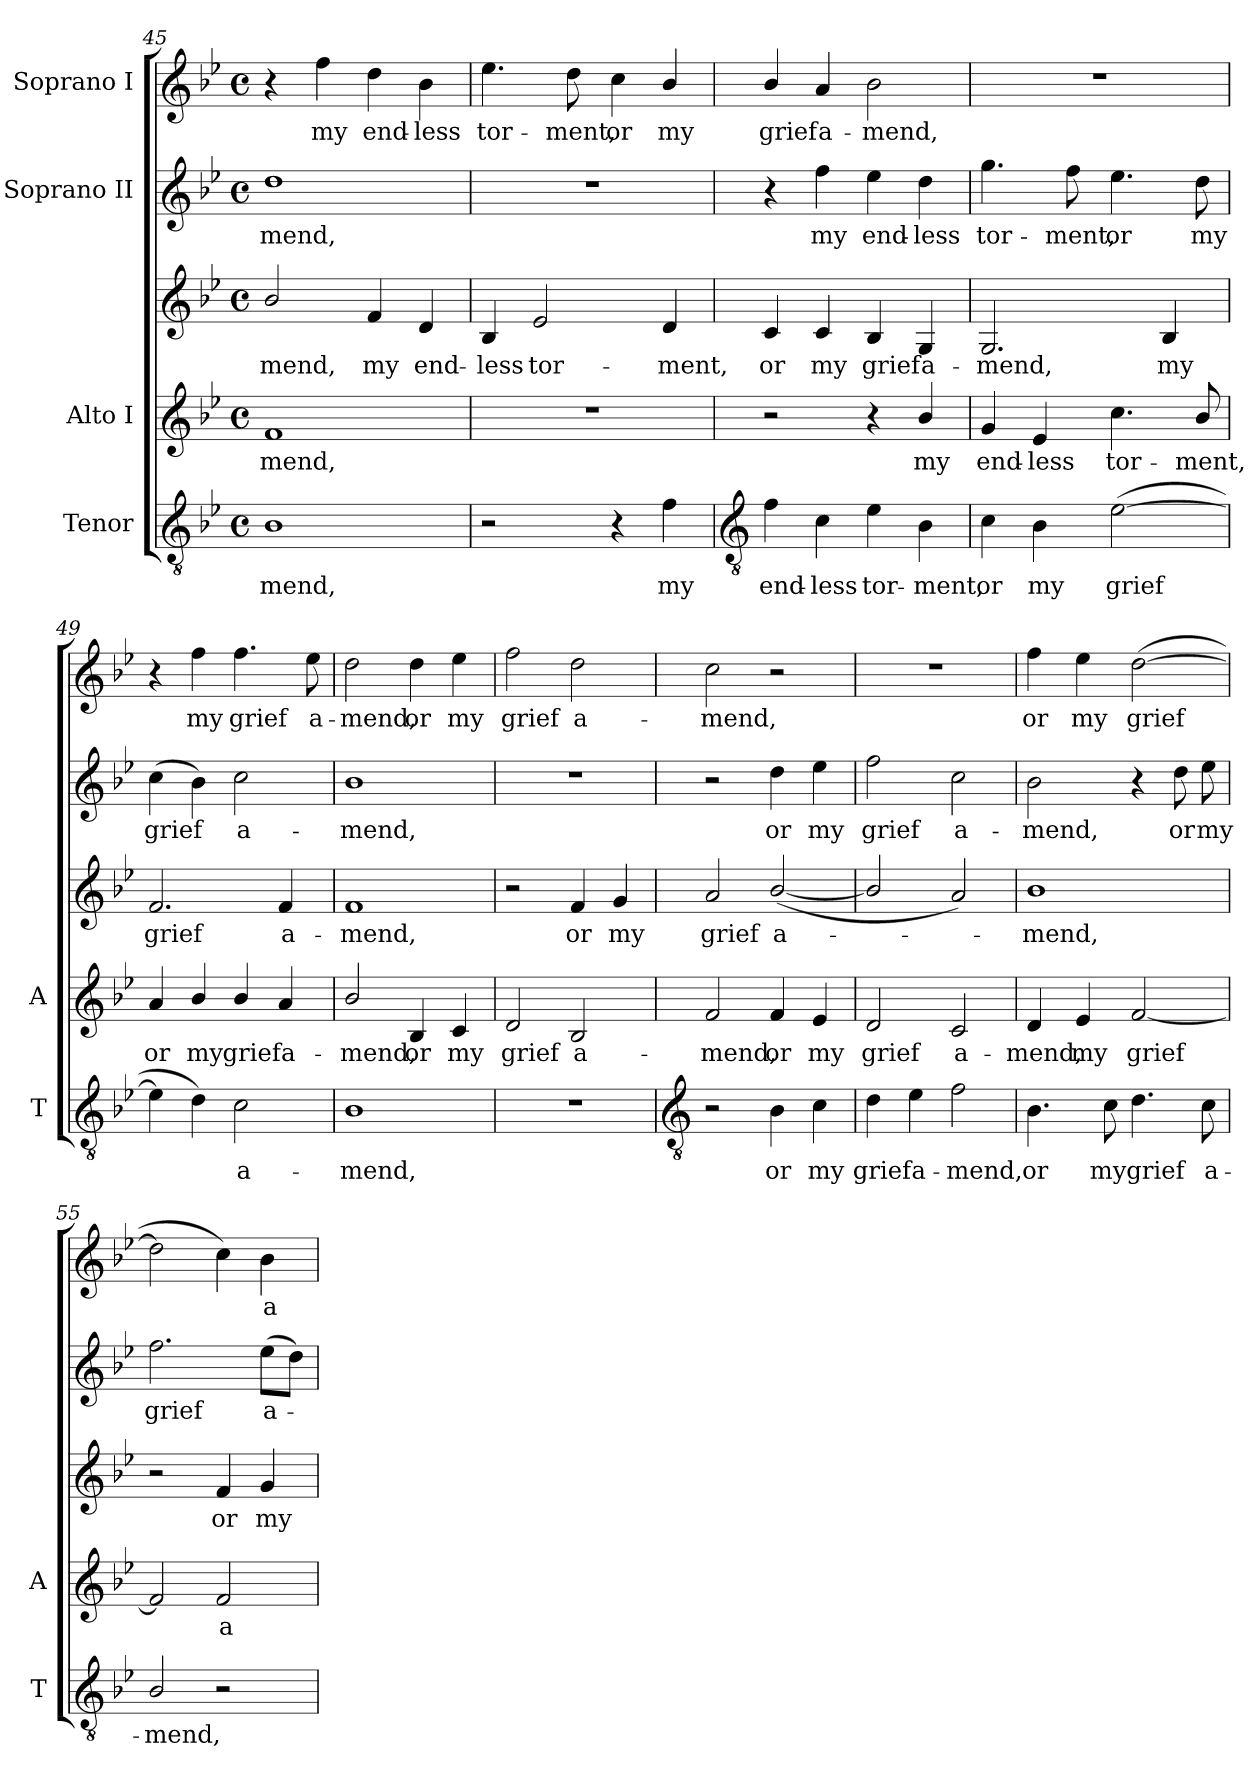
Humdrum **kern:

**kern	**text	**kern	**text	**kern	**text	**kern	**text	**kern	**text
*part4	*part4	*part3	*part3	*part3	*part3	*part2	*part2	*part1	*part1
*staff5	*staff5	*staff4	*staff4	*staff3	*staff3	*staff2	*staff2	*staff1	*staff1
*I"Tenor	*	*I"Alto I	*	*	*	*I"Soprano II	*	*I"Soprano I	*
*I'T	*	*I'A	*	*	*	*	*	*	*
*clefGv2	*	*clefG2	*	*clefG2	*	*clefG2	*	*clefG2	*
*k[b-e-]	*	*k[b-e-]	*	*k[b-e-]	*	*k[b-e-]	*	*k[b-e-]	*
*B-:	*	*B-:	*	*B-:	*	*B-:	*	*B-:	*
*M4/4	*	*M4/4	*	*M4/4	*	*M4/4	*	*M4/4	*
*met(c)	*	*met(c)	*	*met(c)	*	*met(c)	*	*met(c)	*
=45	=45	=45	=45	=45	=45	=45	=45	=45	=45
!	!LO:LY:b	!	!LO:LY:b	!	!LO:LY:b	!	!LO:LY:b	!	!
1B-	-mend,	1f	-mend,	2b-/	-mend,	1dd	-mend,	4r	.
!	!	!	!	!	!	!	!	!	!LO:LY:b
.	.	.	.	.	.	.	.	4ff	my
!	!	!	!	!	!LO:LY:b	!	!	!	!LO:LY:b
.	.	.	.	4f	my	.	.	4dd	end-
!	!	!	!	!	!LO:LY:b	!	!	!	!LO:LY:b
.	.	.	.	4d	end-	.	.	4b-	-less
=46	=46	=46	=46	=46	=46	=46	=46	=46	=46
!	!	!	!	!	!LO:LY:b	!	!	!	!LO:LY:b
2r	.	1r	.	4B-	less	1r	.	4.ee-	tor-
!	!	!	!	!	!LO:LY:b	!	!	!	!
.	.	.	.	2e-	tor-	.	.	.	.
!	!	!	!	!	!	!	!	!	!LO:LY:b
.	.	.	.	.	.	.	.	8dd	-ment,
!	!	!	!	!	!	!	!	!	!LO:LY:b
4r	.	.	.	.	.	.	.	4cc	or
!	!LO:LY:b	!	!	!	!LO:LY:b	!	!	!	!LO:LY:b
4f	my	.	.	4d	-ment,	.	.	4b-/	my
!!LO:LB:g=z
=47	=47	=47	=47	=47	=47	=47	=47	=47	=47
*clefGv2	*	*	*	*	*	*	*	*	*
!	!LO:LY:b	!	!	!	!LO:LY:b	!	!	!	!LO:LY:b
4f	end-	2r	.	4c	or	4r	.	4b-/	grief
!	!LO:LY:b	!	!	!	!LO:LY:b	!	!LO:LY:b	!	!LO:LY:b
4c	-less	.	.	4c	my	4ff	my	4a	a-
!	!LO:LY:b	!	!	!	!LO:LY:b	!	!LO:LY:b	!	!LO:LY:b
4e-	tor-	4r	.	4B-	grief	4ee-	end-	2b-	-mend,
!	!LO:LY:b	!	!LO:LY:b	!	!LO:LY:b	!	!LO:LY:b	!	!
4B-	-ment,	4b-/	-my	4G	a-	4dd	-less	.	.
=48	=48	=48	=48	=48	=48	=48	=48	=48	=48
!	!LO:LY:b	!	!LO:LY:b	!	!LO:LY:b	!	!LO:LY:b	!	!
4c	or	4g	end-	2.G	mend,	4.gg	tor-	1r	.
!	!LO:LY:b	!	!LO:LY:b	!	!	!	!	!	!
4B-	my	4e-	-less	.	.	.	.	.	.
!	!	!	!	!	!	!	!LO:LY:b	!	!
.	.	.	.	.	.	8ff	-ment,	.	.
!	!LO:LY:b	!	!LO:LY:b	!	!	!	!LO:LY:b	!	!
(>[2e-	grief	4.cc	tor-	.	.	4.ee-	or	.	.
!	!	!	!	!	!LO:LY:b	!	!	!	!
.	.	.	.	4B-	my	.	.	.	.
!	!	!	!LO:LY:b	!	!	!	!LO:LY:b	!	!
.	.	8b-/	-ment,	.	.	8dd	my	.	.
=49	=49	=49	=49	=49	=49	=49	=49	=49	=49
!	!	!	!LO:LY:b	!	!LO:LY:b	!	!LO:LY:b	!	!
4e-]	.	4a	-or	2.f	grief	(>4cc	grief	4r	.
!	!	!	!LO:LY:b	!	!	!	!	!	!LO:LY:b
4d)	.	4b-/	my	.	.	4b-)	.	4ff	my
!	!LO:LY:b	!	!LO:LY:b	!	!	!	!LO:LY:b	!	!LO:LY:b
2c	a-	4b-/	grief	.	.	2cc	a-	4.ff	grief
!	!	!	!LO:LY:b	!	!LO:LY:b	!	!	!	!
.	.	4a	a-	4f	a-	.	.	.	.
!	!	!	!	!	!	!	!	!	!LO:LY:b
.	.	.	.	.	.	.	.	8ee-	a-
=50	=50	=50	=50	=50	=50	=50	=50	=50	=50
!	!LO:LY:b	!	!LO:LY:b	!	!LO:LY:b	!	!LO:LY:b	!	!LO:LY:b
1B-	-mend,	2b-/	mend,	1f	-mend,	1b-	-mend,	2dd	-mend,
!	!	!	!LO:LY:b	!	!	!	!	!	!LO:LY:b
.	.	4B-	or	.	.	.	.	4dd	or
!	!	!	!LO:LY:b	!	!	!	!	!	!LO:LY:b
.	.	4c	my	.	.	.	.	4ee-	my
=51	=51	=51	=51	=51	=51	=51	=51	=51	=51
!	!	!	!LO:LY:b	!	!	!	!	!	!LO:LY:b
1r	.	2d	grief	2r	.	1r	.	2ff	grief
!	!	!	!LO:LY:b	!	!LO:LY:b	!	!	!	!LO:LY:b
.	.	2B-	a-	4f	or	.	.	2dd	a-
!	!	!	!	!	!LO:LY:b	!	!	!	!
.	.	.	.	4g	my	.	.	.	.
!!LO:LB:g=z
=52	=52	=52	=52	=52	=52	=52	=52	=52	=52
*clefGv2	*	*	*	*	*	*	*	*	*
!	!	!	!LO:LY:b	!	!LO:LY:b	!	!	!	!LO:LY:b
2r	.	2f	mend,	2a	-grief	2r	.	2cc	-mend,
!	!LO:LY:b	!	!LO:LY:b	!	!LO:LY:b	!	!LO:LY:b	!	!
4B-	or	4f	or	(<[2b-/	a-	4dd	or	2r	.
!	!LO:LY:b	!	!LO:LY:b	!	!	!	!LO:LY:b	!	!
4c	my	4e-	my	.	.	4ee-	my	.	.
=53	=53	=53	=53	=53	=53	=53	=53	=53	=53
!	!LO:LY:b	!	!LO:LY:b	!	!	!	!LO:LY:b	!	!
4d	grief	2d	grief	2b-/]	.	2ff	grief	1r	.
!	!LO:LY:b	!	!	!	!	!	!	!	!
4e-	a-	.	.	.	.	.	.	.	.
!	!LO:LY:b	!	!LO:LY:b	!	!	!	!LO:LY:b	!	!
2f	-mend,	2c	a-	2a)	.	2cc	a-	.	.
=54	=54	=54	=54	=54	=54	=54	=54	=54	=54
!	!LO:LY:b	!	!LO:LY:b	!	!LO:LY:b	!	!LO:LY:b	!	!LO:LY:b
4.B-	or	4d	mend,	1b-	-mend,	2b-	-mend,	4ff	or
!	!	!	!LO:LY:b	!	!	!	!	!	!LO:LY:b
.	.	4e-	my	.	.	.	.	4ee-	my
!	!LO:LY:b	!	!	!	!	!	!	!	!
8c	my	.	.	.	.	.	.	.	.
!	!LO:LY:b	!	!LO:LY:b	!	!	!	!	!	!LO:LY:b
4.d	grief	[2f	grief	.	.	4r	.	(>[2dd	grief
!	!	!	!	!	!	!	!LO:LY:b	!	!
.	.	.	.	.	.	8dd	or	.	.
!	!LO:LY:b	!	!	!	!	!	!LO:LY:b	!	!
8c	a-	.	.	.	.	8ee-	my	.	.
=55	=55	=55	=55	=55	=55	=55	=55	=55	=55
!	!LO:LY:b	!	!	!	!	!	!LO:LY:b	!	!
2B-/	-mend,	2f]	.	2r	.	2.ff	grief	2dd]	.
!	!	!	!LO:LY:b	!	!LO:LY:b	!	!	!	!
2r	.	2f	a-	4f	or	.	.	4cc)	.
!	!	!	!	!	!LO:LY:b	!	!LO:LY:b	!	!LO:LY:b
.	.	.	.	4g	my	(>8ee-L	a-	4b-	a-
.	.	.	.	.	.	8ddJ)	.	.	.
=	=	=	=	=	=	=	=	=	=
*-	*-	*-	*-	*-	*-	*-	*-	*-	*-
